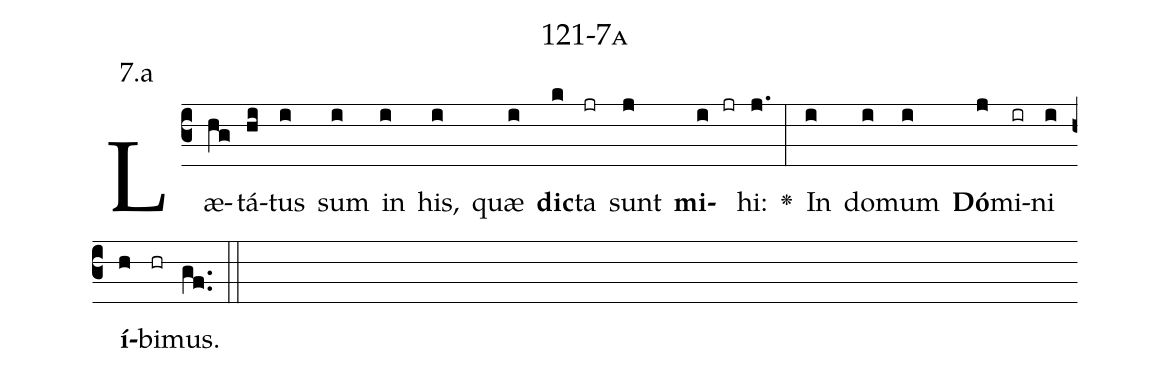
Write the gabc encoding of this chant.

name: 121-7a;
annotation: 7.a;
%%
(c3)Læ(hg)tá(hi)tus(i) sum(i) in(i) his,(i) quæ(i) <b>dic</b>(k)ta(jr) sunt(j) <b>mi</b>(i jr)hi:(j.) <v>\greheightstar</v>(:) In(i) do(i)mum(i) <b>Dó</b>(j)mi(ir)ni(i) <b>í</b>(h)bi(hr)mus.(gf..) (::)


%E(i) u(i) o(j) u(i) a(h) e.(gf..) (::)
